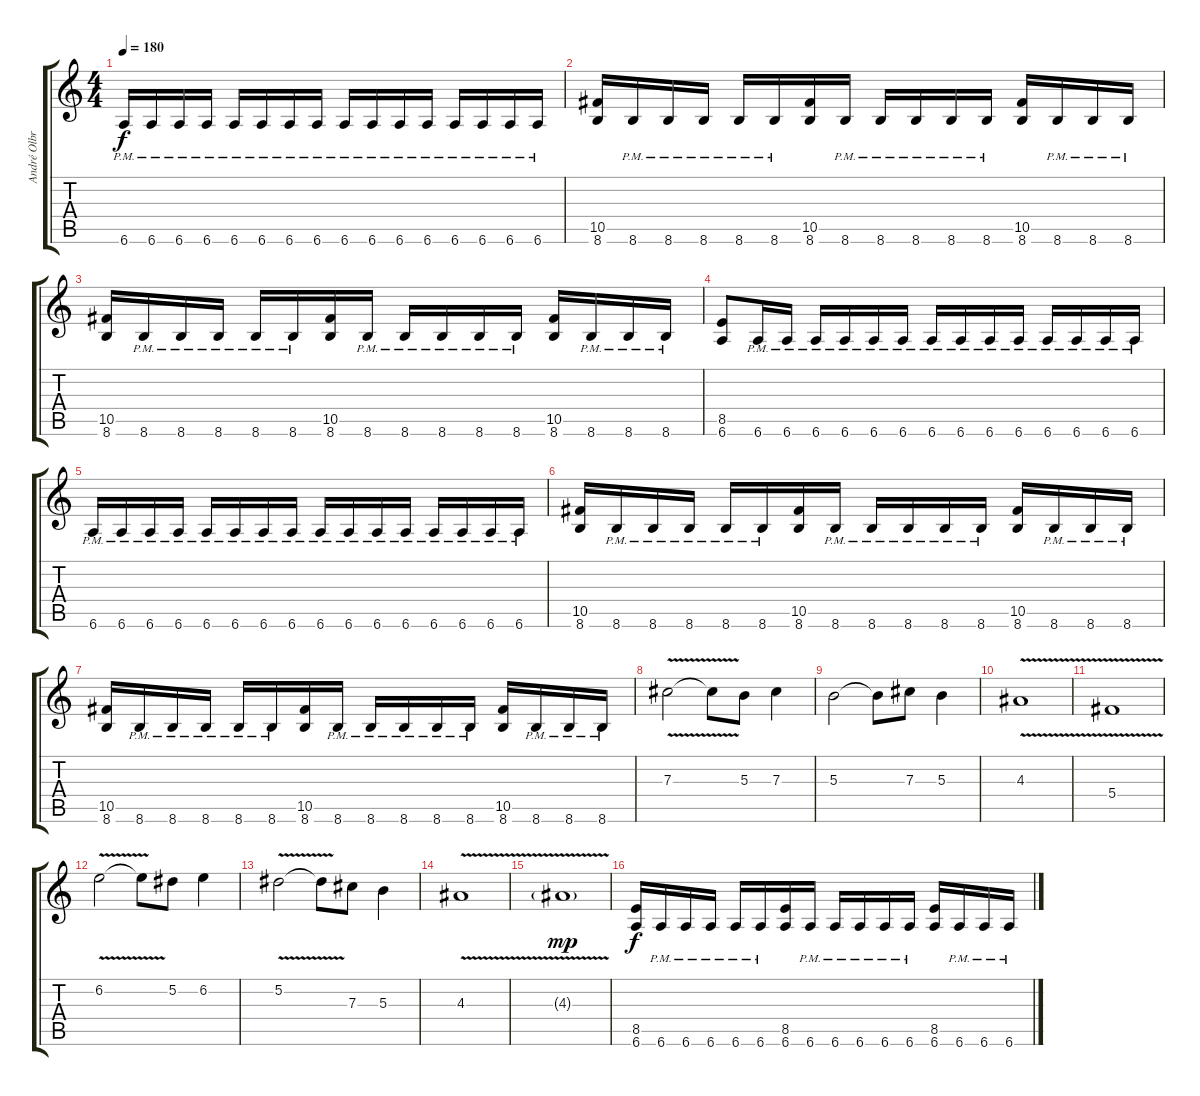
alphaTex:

\track ("André Olbrich" "André Olbr") {instrument distortionguitar}
\staff {score tabs}
\tuning (Eb4 Bb3 Gb3 Db3 Ab2 Eb2) {hide}
\ts (4 4)
\tempo 180
\clef g2
\ks c
6.6{pm}.16{dy f} 6.6{pm}.16 6.6{pm}.16 6.6{pm}.16 6.6{pm}.16 6.6{pm}.16 6.6{pm}.16 6.6{pm}.16 6.6{pm}.16 6.6{pm}.16 6.6{pm}.16 6.6{pm}.16 6.6{pm}.16 6.6{pm}.16 6.6{pm}.16 6.6{pm}.16 |
(10.5 8.6).16 8.6{pm}.16 8.6{pm}.16 8.6{pm}.16 8.6{pm}.16 8.6{pm}.16 (10.5 8.6).16 8.6{pm}.16 8.6{pm}.16 8.6{pm}.16 8.6{pm}.16 8.6{pm}.16 (10.5 8.6).16 8.6{pm}.16 8.6{pm}.16 8.6{pm}.16 |
(10.5 8.6).16 8.6{pm}.16 8.6{pm}.16 8.6{pm}.16 8.6{pm}.16 8.6{pm}.16 (10.5 8.6).16 8.6{pm}.16 8.6{pm}.16 8.6{pm}.16 8.6{pm}.16 8.6{pm}.16 (10.5 8.6).16 8.6{pm}.16 8.6{pm}.16 8.6{pm}.16 |
(8.5 6.6).8 6.6{pm}.16 6.6{pm}.16 6.6{pm}.16 6.6{pm}.16 6.6{pm}.16 6.6{pm}.16 6.6{pm}.16 6.6{pm}.16 6.6{pm}.16 6.6{pm}.16 6.6{pm}.16 6.6{pm}.16 6.6{pm}.16 6.6{pm}.16 |
6.6{pm}.16 6.6{pm}.16 6.6{pm}.16 6.6{pm}.16 6.6{pm}.16 6.6{pm}.16 6.6{pm}.16 6.6{pm}.16 6.6{pm}.16 6.6{pm}.16 6.6{pm}.16 6.6{pm}.16 6.6{pm}.16 6.6{pm}.16 6.6{pm}.16 6.6{pm}.16 |
(10.5 8.6).16 8.6{pm}.16 8.6{pm}.16 8.6{pm}.16 8.6{pm}.16 8.6{pm}.16 (10.5 8.6).16 8.6{pm}.16 8.6{pm}.16 8.6{pm}.16 8.6{pm}.16 8.6{pm}.16 (10.5 8.6).16 8.6{pm}.16 8.6{pm}.16 8.6{pm}.16 |
(10.5 8.6).16 8.6{pm}.16 8.6{pm}.16 8.6{pm}.16 8.6{pm}.16 8.6{pm}.16 (10.5 8.6).16 8.6{pm}.16 8.6{pm}.16 8.6{pm}.16 8.6{pm}.16 8.6{pm}.16 (10.5 8.6).16 8.6{pm}.16 8.6{pm}.16 8.6{pm}.16 |
7.3{v}.2 7.3{t}.8 5.3.8 7.3.4 |
5.3.2 5.3{t}.8 7.3.8 5.3.4 |
4.3{v}.1 |
5.4{v}.1 |
6.2{v}.2 6.2{t}.8 5.2.8 6.2.4 |
5.2{v}.2 5.2{t}.8 7.3.8 5.3.4 |
4.3{v}.1 |
4.3{v g}.1{dy mp} |
(8.5 6.6).16{dy f} 6.6{pm}.16 6.6{pm}.16 6.6{pm}.16 6.6{pm}.16 6.6{pm}.16 (8.5 6.6).16 6.6{pm}.16 6.6{pm}.16 6.6{pm}.16 6.6{pm}.16 6.6{pm}.16 (8.5 6.6).16 6.6{pm}.16 6.6{pm}.16 6.6{pm}.16
